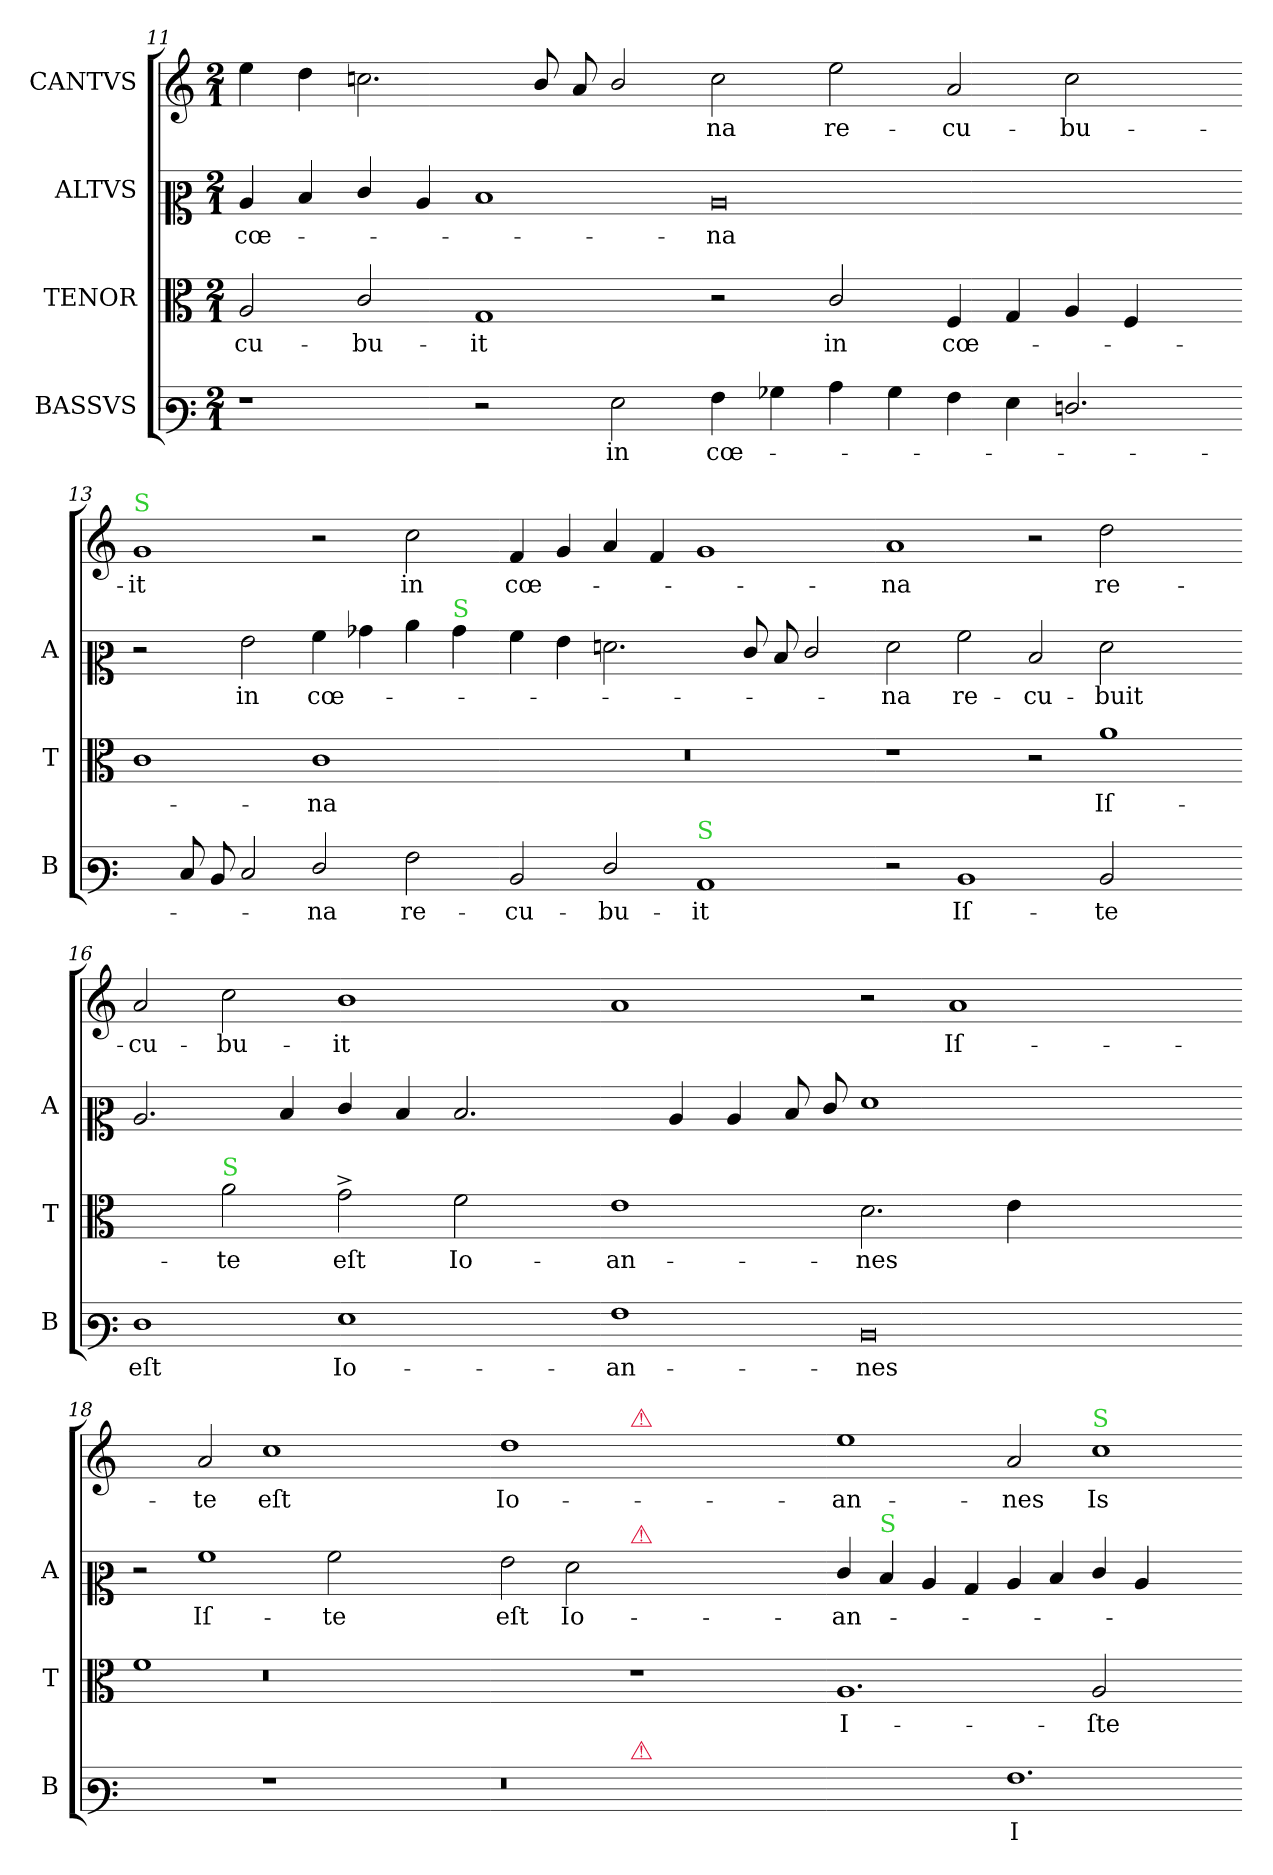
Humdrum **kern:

**kern	**text	**kern	**text	**kern	**text	**kern	**text
*part4	*part4	*part3	*part3	*part2	*part2	*part1	*part1
*staff4	*staff4	*staff3	*staff3	*staff2	*staff2	*staff1	*staff1
*I"BASSVS	*	*I"TENOR	*	*I"ALTVS	*	*I"CANTVS	*
*I'B	*	*I'T	*	*I'A	*	*	*
*clefF3	*	*clefC3	*	*clefC2	*	*clefG2	*
*k[]	*	*k[]	*	*k[]	*	*k[]	*
*a:	*	*a:	*	*a:	*	*a:	*
*M2/1	*	*M2/1	*	*M2/1	*	*M2/1	*
=11	=11	=11	=11	=11	=11	=11	=11
1r	.	2A/	-cu-	4c/	cœ-	4ee\	.
.	.	.	.	4d/	.	4dd\	.
.	.	2c/	-bu-	4e/	.	2.ccn\	.
.	.	.	.	4c/	.	.	.
2r	.	1G	-it	1d	.	.	.
.	.	.	.	.	.	8b/	.
.	.	.	.	.	.	8a/	.
2G\	in	.	.	.	.	2b/	.
=12-	=12-	=12-	=12-	=12-	=12-	=12-	=12-
4A\	cœ-	2r	.	0c	-na	2cc\	-na
4B-\	.	.	.	.	.	.	.
4c\	.	2c/	in	.	.	2ee\	re-
4B-\	.	.	.	.	.	.	.
4A\	.	4F/	cœ-	.	.	2a/	-cu-
4G\	.	4G/	.	.	.	.	.
2.Fn/	.	4A/	.	.	.	2cc\	-bu-
.	.	4F/	.	.	.	.	.
.	.	4ryy	.	4ryy	.	4ryy	.
=13-	=13-	=13-	=13-	=13-	=13-	=13-	=13-
!	!	!	!	!	!	!LO:TX:a:color=limegreen:t=S	!
4ryy	.	1c	.	2r	.	1g	-it
8E/	.	.	.	.	.	.	.
8D/	.	.	.	.	.	.	.
2E/	.	.	.	2g\	in	.	.
2F/	-na	1c	-na	4a\	cœ-	2r	.
.	.	.	.	4b-\	.	.	.
2A\	re-	.	.	4cc\	.	2cc\	in
!	!	!	!	!LO:TX:a:color=limegreen:t=S	!	!	!
.	.	.	.	4b-\	.	.	.
=14-	=14-	=14-	=14-	=14-	=14-	=14-	=14-
2D/	-cu-	0r	.	4a\	.	4f/	cœ-
.	.	.	.	4g\	.	4g/	.
2F/	-bu-	.	.	2.fn\	.	4a/	.
.	.	.	.	.	.	4f/	.
!LO:TX:a:color=limegreen:t=S	!	!	!	!	!	!	!
1C	-it	.	.	.	.	1g	.
.	.	.	.	8e/	.	.	.
.	.	.	.	8d/	.	.	.
.	.	.	.	2e/	.	.	.
=15-	=15-	=15-	=15-	=15-	=15-	=15-	=15-
2r	.	1r	.	2f\	-na	1a	-na
1D	Iſ-	.	.	2a\	re-	.	.
.	.	2r	.	2d/	-cu-	2r	.
2D/	-te	1a\	Iſ-	2f\	-buit	2dd\	re-
2ryy	.	.	.	2ryy	.	2ryy	.
=16-	=16-	=16-	=16-	=16-	=16-	=16-	=16-
1F	eſt	2ryy	.	2.c/	.	2a/	-cu-
!	!	!LO:TX:a:color=limegreen:t=S	!	!	!	!	!
.	.	2a\	-te	.	.	2cc\	-bu-
.	.	.	.	4d/	.	.	.
1G	Io-	2g^\	eſt	4e/	.	1b	-it
.	.	.	.	4d/	.	.	.
.	.	2f\	Io-	2.d/	.	.	.
4ryy	.	4ryy	.	.	.	4ryy	.
=17-	=17-	=17-	=17-	=17-	=17-	=17-	=17-
1A	-an-	1e	-an-	4ryy	.	1a	.
.	.	.	.	4c/	.	.	.
.	.	.	.	4c/	.	.	.
.	.	.	.	8d/	.	.	.
.	.	.	.	8e/	.	.	.
0D	-nes	2.d\	-nes	1f	.	2r	.
.	.	.	.	.	.	1a/	Iſ-
.	.	4e\	.	.	.	.	.
.	.	1ryy	.	1ryy	.	.	.
.	.	.	.	.	.	2ryy	.
=18-	=18-	=18-	=18-	=18-	=18-	=18-	=18-
1ryy	.	1f	.	2r	.	2ryy	.
.	.	.	.	1a	Iſ-	2a/	-te
1r	.	0r	.	.	.	1cc	eſt
.	.	.	.	2a\	-te	.	.
1ryy	.	.	.	1ryy	.	1ryy	.
=19-	=19-	=19-	=19-	=19-	=19-	=19-	=19-
!LO:N:vis=0	!	!	!	!	!	!	!
*^	*	*	*	*	*	*	*
0.r	1ryy	.	1ryy	.	2g\	eſt	1dd	Io-
.	.	.	.	.	2f\	Io-	.	.
!	!	!	!	!	!	!	!LO:TX:a:color=crimson:t=⚠	!
!	!	!	!	!	!LO:TX:a:color=crimson:t=⚠	!	!	!
!	!LO:TX:a:color=crimson:t=⚠	!	!	!	!	!	!	!
.	0ryy	.	1r	.	1ryy	.	1ryy	.
.	.	.	1ryy	.	1ryy	.	1ryy	.
=20-	=20-	=20-	=20-	=20-	=20-	=20-	=20-	=20-
!	!	!	!	!LO:LY:i	!	!	!	!
*v	*v	*	*	*	*	*	*	*
1ryy	.	1.A	I-	4e/	-an-	1ee	-an-
!	!	!	!	!LO:TX:a:color=limegreen:t=S	!	!	!
.	.	.	.	4d/	.	.	.
.	.	.	.	4c/	.	.	.
.	.	.	.	4B/	.	.	.
!	!LO:LY:i	!	!	!	!	!	!
1.A	I-	.	.	4c/	.	2a/	-nes
.	.	.	.	4d/	.	.	.
!	!	!	!	!	!	!LO:TX:a:color=limegreen:t=S	!
!	!	!	!LO:LY:i	!	!	!	!LO:LY:i
.	.	2A/	-ſte	4e/	.	1cc\	Is-
.	.	.	.	4c/	.	.	.
.	.	2ryy	.	2ryy	.	.	.
=-	=-	=-	=-	=-	=-	=-	=-
*-	*-	*-	*-	*-	*-	*-	*-
